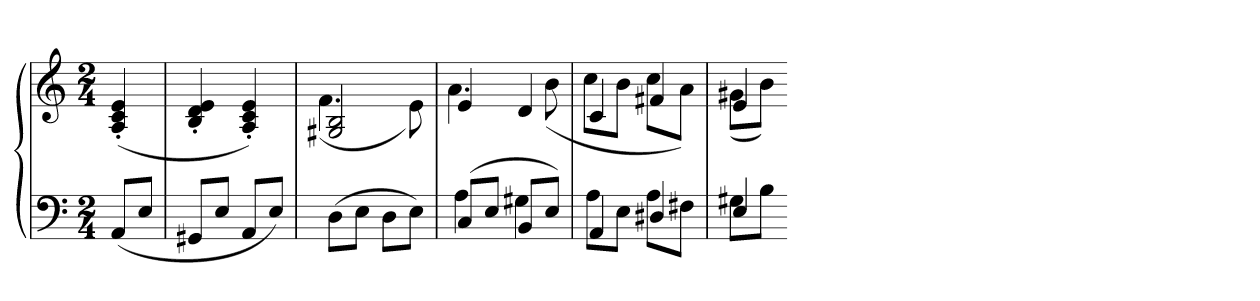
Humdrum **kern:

**kern	**kern
*part1	*part1
*staff2	*staff1
*clefF4	*clefG2
*k[]	*k[]
*a:	*a:
*M2/4	*M2/4
=	=
(8AAL	(4A' 4c' 4e'
8EJ	.
=219	=219
8GG#XL	4B' 4d' 4e'
8EJ	.
8AAL	4A' 4c' 4e')
8EJ)	.
=220	=220
*	*^
(8DL	2G#X 2B	(4.f
8EJ	.	.
8DL	.	.
8EJ)	.	8e)
=221	=221	=221
*^	*	*
(8CL	4A	4e	4.a
8EJ	.	.	.
8BBL	4G#X	4d	.
8EJ)	.	.	(8b
=222	=222	=222	=222
4AA	8AL	4c	8ccL
.	8EJ	.	8bJ
4D#X	8AL	4f#X	8ccL
.	8F#XJ	.	8aJ)
=223	=223	=223	=223
4E	8G#XL	4e	(8g#XL
.	8BJ	.	8bJ)
*v	*v	*	*
*	*v	*v
=-	=-
*-	*-
